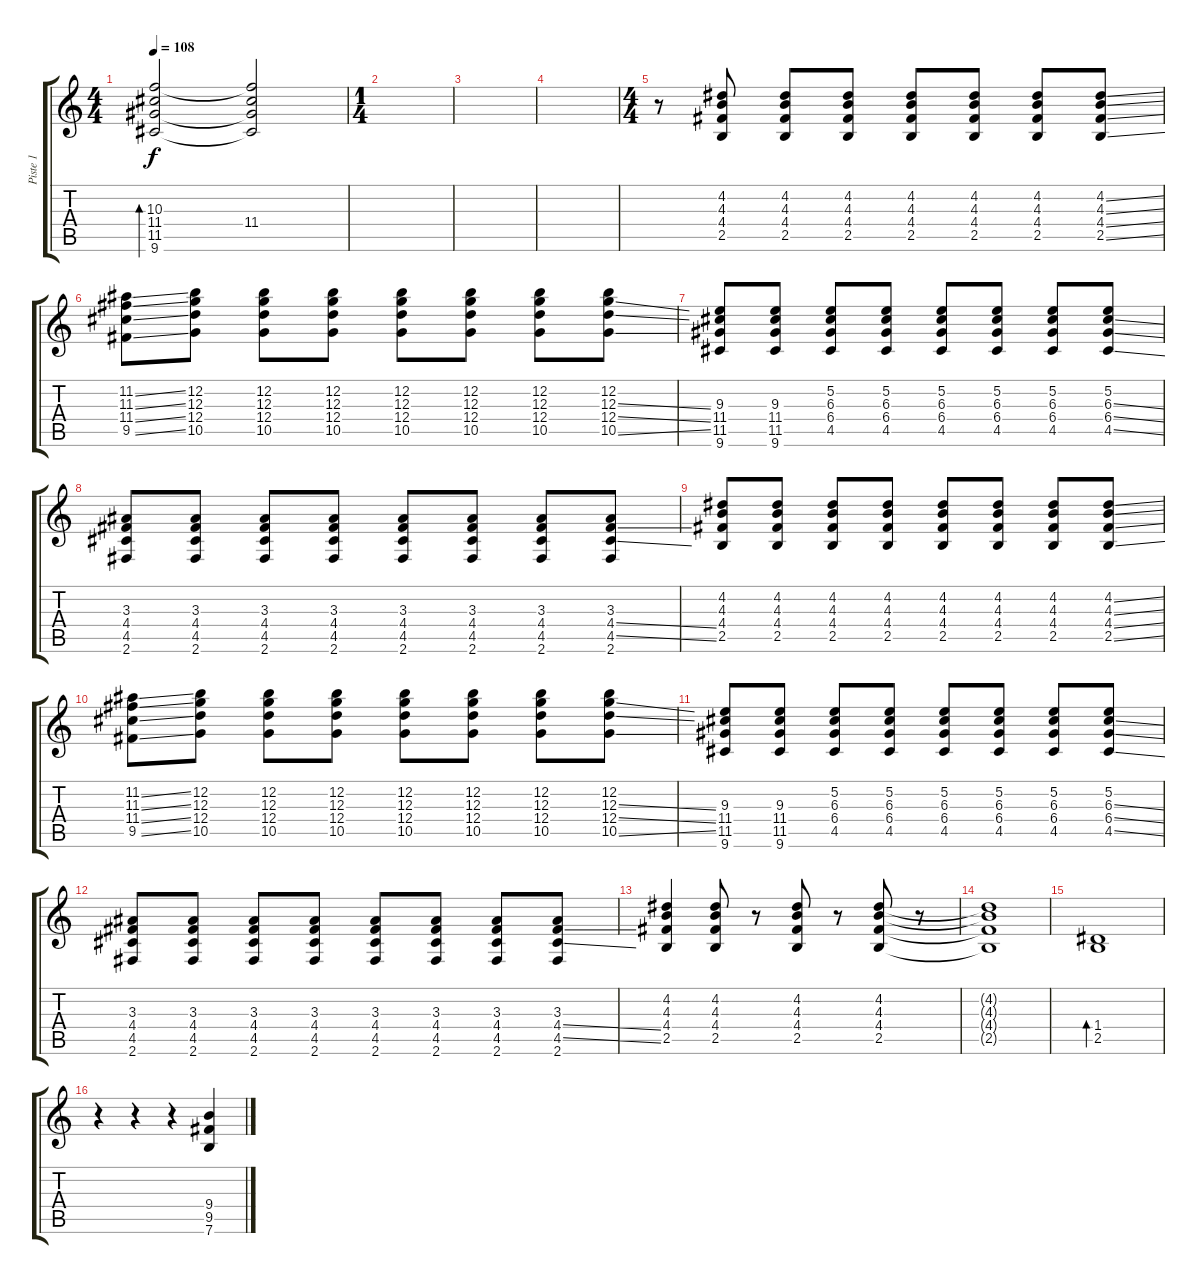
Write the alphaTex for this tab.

\track ("Piste 1" "Piste 1") {instrument electricguitarclean}
\staff {score tabs}
\tuning (E4 B3 G3 D3 A2 E2) {hide}
\ts (4 4)
\tempo 108
\clef g2
\ks c
(10.3 11.4 11.5 9.6).2{bd 480 dy f} (10.3{t} 11.4 11.5{t} 9.6{t}).2 |
\ts (1 4)
|
|
|
\ts (4 4)
r.8{instrument distortionguitar} (4.2 4.3 4.4 2.5).8 (4.2 4.3 4.4 2.5).8 (4.2 4.3 4.4 2.5).8 (4.2 4.3 4.4 2.5).8 (4.2 4.3 4.4 2.5).8 (4.2 4.3 4.4 2.5).8 (4.2{ss} 4.3{ss} 4.4{ss} 2.5{ss}).8 |
(11.2{ss} 11.3{ss} 11.4{ss} 9.5{ss}).8 (12.2 12.3 12.4 10.5).8 (12.2 12.3 12.4 10.5).8 (12.2 12.3 12.4 10.5).8 (12.2 12.3 12.4 10.5).8 (12.2 12.3 12.4 10.5).8 (12.2 12.3 12.4 10.5).8 (12.2 12.3{ss} 12.4{ss} 10.5{ss}).8 |
(9.3 11.4 11.5 9.6).8 (9.3 11.4 11.5 9.6).8 (5.2 6.3 6.4 4.5).8 (5.2 6.3 6.4 4.5).8 (5.2 6.3 6.4 4.5).8 (5.2 6.3 6.4 4.5).8 (5.2 6.3 6.4 4.5).8 (5.2 6.3{ss} 6.4{ss} 4.5{ss}).8 |
(3.3 4.4 4.5 2.6).8 (3.3 4.4 4.5 2.6).8 (3.3 4.4 4.5 2.6).8 (3.3 4.4 4.5 2.6).8 (3.3 4.4 4.5 2.6).8 (3.3 4.4 4.5 2.6).8 (3.3 4.4 4.5 2.6).8 (3.3 4.4{ss} 4.5{ss} 2.6).8 |
(4.2 4.3 4.4 2.5).8{instrument distortionguitar} (4.2 4.3 4.4 2.5).8 (4.2 4.3 4.4 2.5).8 (4.2 4.3 4.4 2.5).8 (4.2 4.3 4.4 2.5).8 (4.2 4.3 4.4 2.5).8 (4.2 4.3 4.4 2.5).8 (4.2{ss} 4.3{ss} 4.4{ss} 2.5{ss}).8 |
(11.2{ss} 11.3{ss} 11.4{ss} 9.5{ss}).8 (12.2 12.3 12.4 10.5).8 (12.2 12.3 12.4 10.5).8 (12.2 12.3 12.4 10.5).8 (12.2 12.3 12.4 10.5).8 (12.2 12.3 12.4 10.5).8 (12.2 12.3 12.4 10.5).8 (12.2 12.3{ss} 12.4{ss} 10.5{ss}).8 |
(9.3 11.4 11.5 9.6).8 (9.3 11.4 11.5 9.6).8 (5.2 6.3 6.4 4.5).8 (5.2 6.3 6.4 4.5).8 (5.2 6.3 6.4 4.5).8 (5.2 6.3 6.4 4.5).8 (5.2 6.3 6.4 4.5).8 (5.2 6.3{ss} 6.4{ss} 4.5{ss}).8 |
(3.3 4.4 4.5 2.6).8 (3.3 4.4 4.5 2.6).8 (3.3 4.4 4.5 2.6).8 (3.3 4.4 4.5 2.6).8 (3.3 4.4 4.5 2.6).8 (3.3 4.4 4.5 2.6).8 (3.3 4.4 4.5 2.6).8 (3.3 4.4{ss} 4.5{ss} 2.6).8 |
(4.2 4.3 4.4 2.5).4 (4.2 4.3 4.4 2.5).8 r.8 (4.2 4.3 4.4 2.5).8 r.8 (4.2 4.3 4.4 2.5).8 r.8 |
(4.2{t} 4.3{t} 4.4{t} 2.5{t}).1 |
(1.4 2.5).1{bd 480} |
r.4{volume 16 instrument distortionguitar} r.4 r.4 (9.4 9.5 7.6).4
